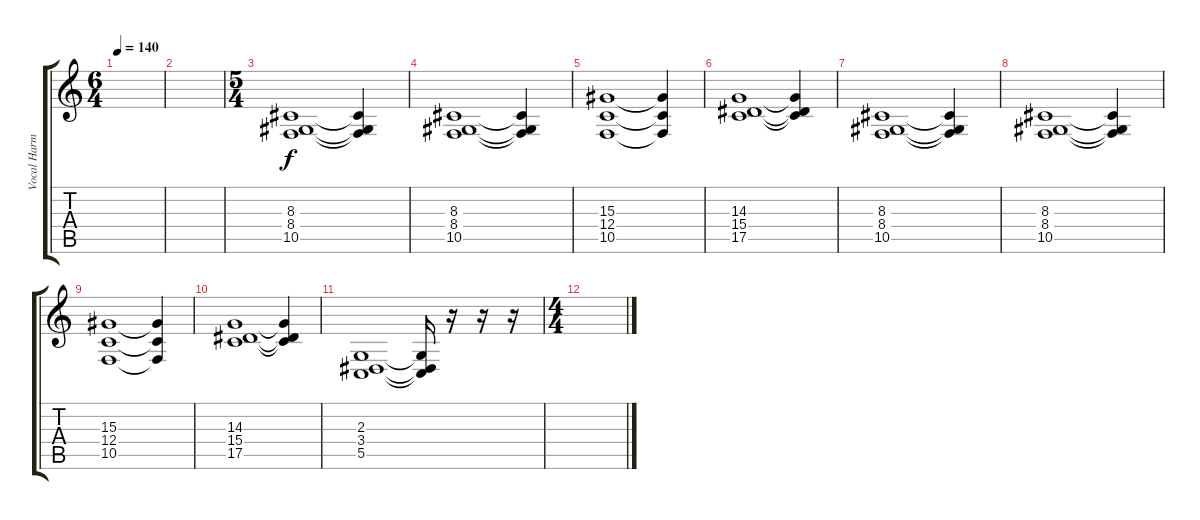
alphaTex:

\track ("Vocal Harmonies" "Vocal Harm") {instrument choiraahs}
\staff {score tabs}
\tuning (D4 A3 F3 C3 G2 D2) {hide}
\ts (6 4)
\tempo 140
\clef g2
\ks c
|
|
\ts (5 4)
(8.3 8.4 10.5).1 (8.3{t} 8.4{t} 10.5{t}).4 |
(8.3 8.4 10.5).1 (8.3{t} 8.4{t} 10.5{t}).4 |
(15.3 12.4 10.5).1 (15.3{t} 12.4{t} 10.5{t}).4 |
(14.3 15.4 17.5).1 (14.3{t} 15.4{t} 17.5{t}).4 |
(8.3 8.4 10.5).1 (8.3{t} 8.4{t} 10.5{t}).4 |
(8.3 8.4 10.5).1 (8.3{t} 8.4{t} 10.5{t}).4 |
(15.3 12.4 10.5).1 (15.3{t} 12.4{t} 10.5{t}).4 |
(14.3 15.4 17.5).1 (14.3{t} 15.4{t} 17.5{t}).4 |
(2.3 3.4 5.5).1 (2.3{t} 3.4{t} 5.5{t}).16 r.16 r.16 r.16 |
\ts (4 4)
